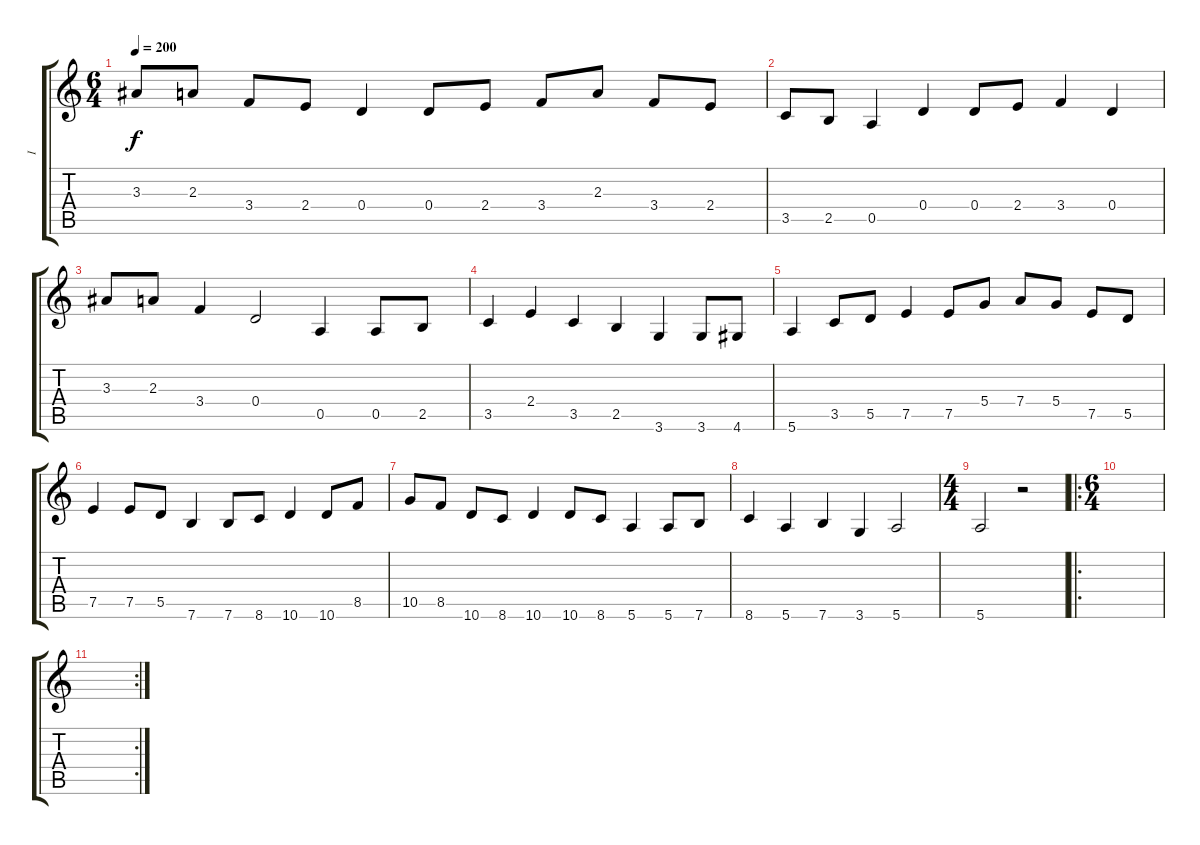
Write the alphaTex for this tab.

\track ("I" "I") {instrument acousticguitarnylon}
\staff {score tabs}
\tuning (E4 B3 G3 D3 A2 E2) {hide}
\ts (6 4)
\tempo 200
\clef g2
\ks c
3.3.8{dy f instrument acousticguitarnylon} 2.3.8 3.4.8 2.4.8 0.4.4 0.4.8 2.4.8 3.4.8 2.3.8 3.4.8 2.4.8 |
3.5.8 2.5.8 0.5.4 0.4.4 0.4.8 2.4.8 3.4.4 0.4.4 |
3.3.8 2.3.8 3.4.4 0.4.2 0.5.4 0.5.8 2.5.8 |
3.5.4 2.4.4 3.5.4 2.5.4 3.6.4 3.6.8 4.6.8 |
5.6.4 3.5.8 5.5.8 7.5.4 7.5.8 5.4.8 7.4.8 5.4.8 7.5.8 5.5.8 |
7.5.4 7.5.8 5.5.8 7.6.4 7.6.8 8.6.8 10.6.4 10.6.8 8.5.8 |
10.5.8 8.5.8 10.6.8 8.6.8 10.6.4 10.6.8 8.6.8 5.6.4 5.6.8 7.6.8 |
8.6.4 5.6.4 7.6.4 3.6.4 5.6.2 |
\ts (4 4)
5.6.2 r.2 |
\ro
\ts (6 4)
|
\rc 2
